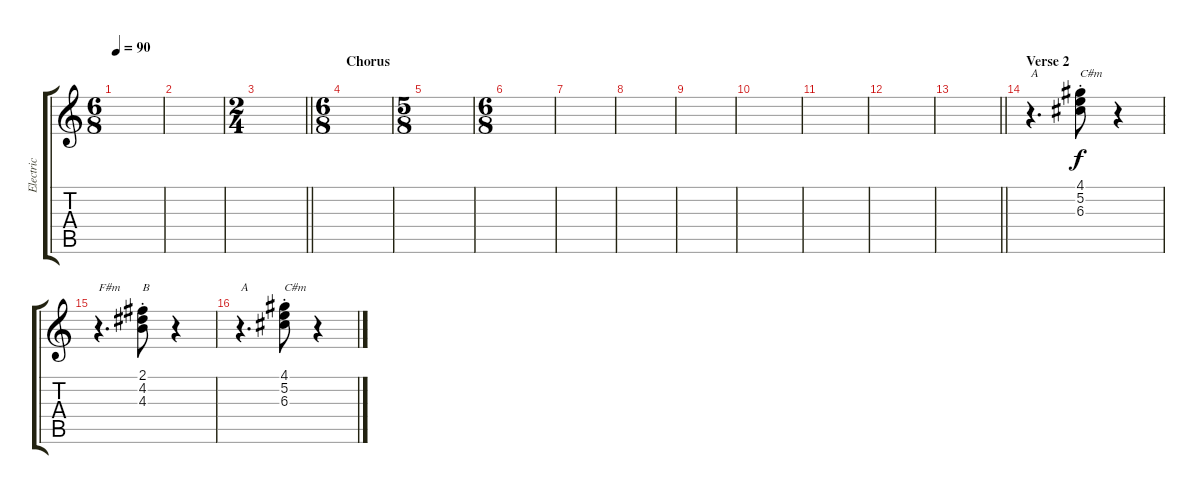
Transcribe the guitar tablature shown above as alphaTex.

\track ("Electric" "Electric") {instrument overdrivenguitar}
\staff {score tabs}
\tuning (E4 B3 G3 D3 A2 E2) {hide}
\ts (6 8)
\tempo 90
\clef g2
\ks c
|
|
\ts (2 4)
\barLineRight lightlight
|
\ts (6 8)
\section ("" "Chorus")
|
\ts (5 8)
|
\ts (6 8)
|
|
|
|
|
|
|
\barLineRight lightlight
|
\section ("" "Verse 2")
r.4{d txt "A" volume 3} (4.1{st} 5.2{st} 6.3{st}).8{txt "C#m"} r.4 |
r.4{d txt "F#m"} (2.1{st} 4.2{st} 4.3{st}).8{txt "B"} r.4 |
r.4{d txt "A"} (4.1{st} 5.2{st} 6.3{st}).8{txt "C#m"} r.4
